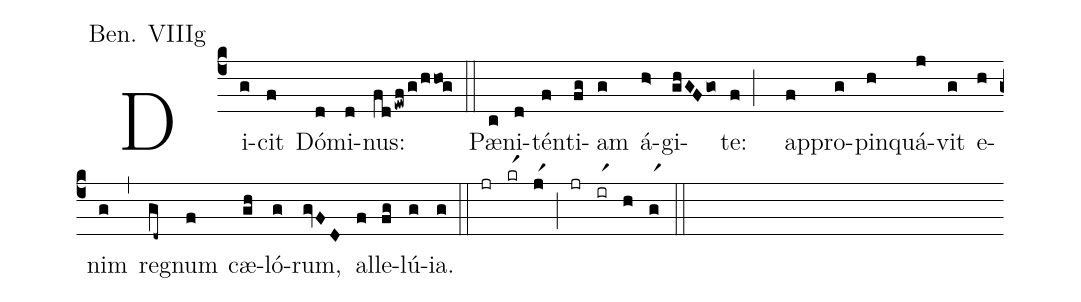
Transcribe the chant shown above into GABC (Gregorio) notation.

annotation: Ben. VIIIg;
%%
(c4)Di(g)cit(f) Dó(d)mi(d)nus:(fd/ewf/g/hhog) (::) Pæ(c)ni(d)tén(f)ti(fg)am(g) á(h>)gi(ghGFgo)te:(f;) ap(f)pro(g)pin(h)quá(j)vit(g) e(h)nim(g) (,) re(gd~)gnum(f) cæ(gh)ló(g)rum,(gvFD) al(f)le(fg)lú(g)ia.(g) (::)
(jr)(krr1)(jr1)(;)(jr)(irr1)(h)(gr1)(::)
